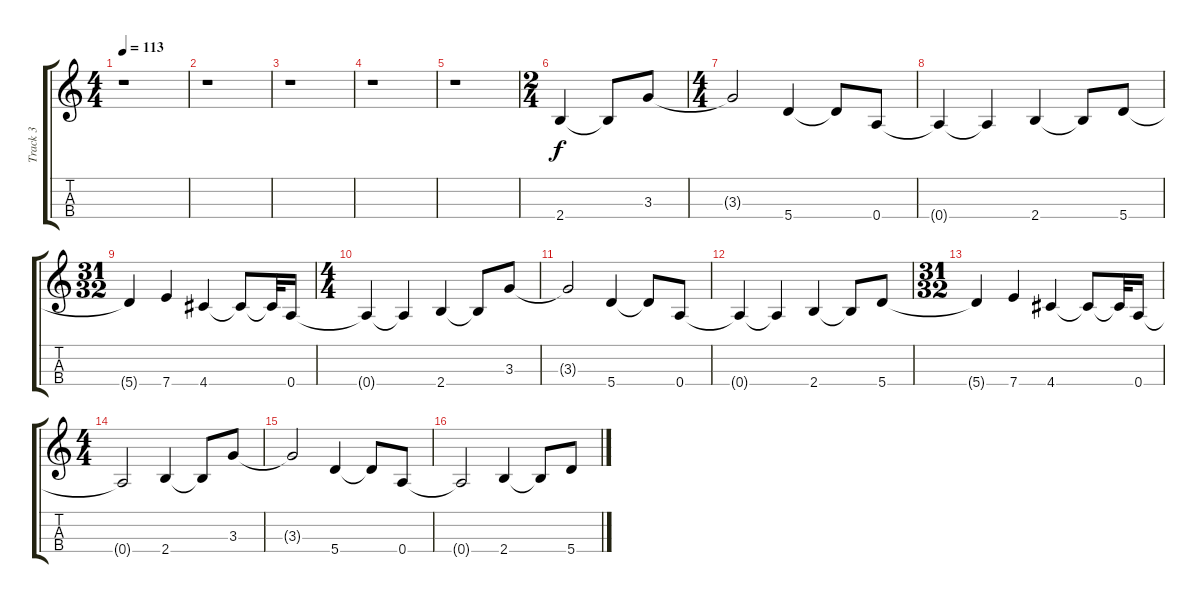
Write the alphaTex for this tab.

\track ("Track 3" "Track 3") {instrument electricbasspick}
\staff {score tabs}
\tuning (D4 A3 E3 A2) {hide}
\ts (4 4)
\tempo 113
\clef g2
\ks c
r.1{dy f} |
r.1 |
r.1 |
r.1 |
r.1 |
\ts (2 4)
2.4.4 2.4{t}.8 3.3.8 |
\ts (4 4)
3.3{t}.2 5.4.4 5.4{t}.8 0.4.8 |
0.4{t}.4 0.4{t}.4 2.4.4 2.4{t}.8 5.4.8 |
\ts (31 32)
5.4{t}.4 7.4.4 4.4.4 4.4{t}.8 4.4{t}.32 0.4.16 |
\ts (4 4)
0.4{t}.4 0.4{t}.4 2.4.4 2.4{t}.8 3.3.8 |
3.3{t}.2 5.4.4 5.4{t}.8 0.4.8 |
0.4{t}.4 0.4{t}.4 2.4.4 2.4{t}.8 5.4.8 |
\ts (31 32)
5.4{t}.4 7.4.4 4.4.4 4.4{t}.8 4.4{t}.32 0.4.16 |
\ts (4 4)
0.4{t}.2 2.4.4 2.4{t}.8 3.3.8 |
3.3{t}.2 5.4.4 5.4{t}.8 0.4.8 |
0.4{t}.2 2.4.4 2.4{t}.8 5.4.8
